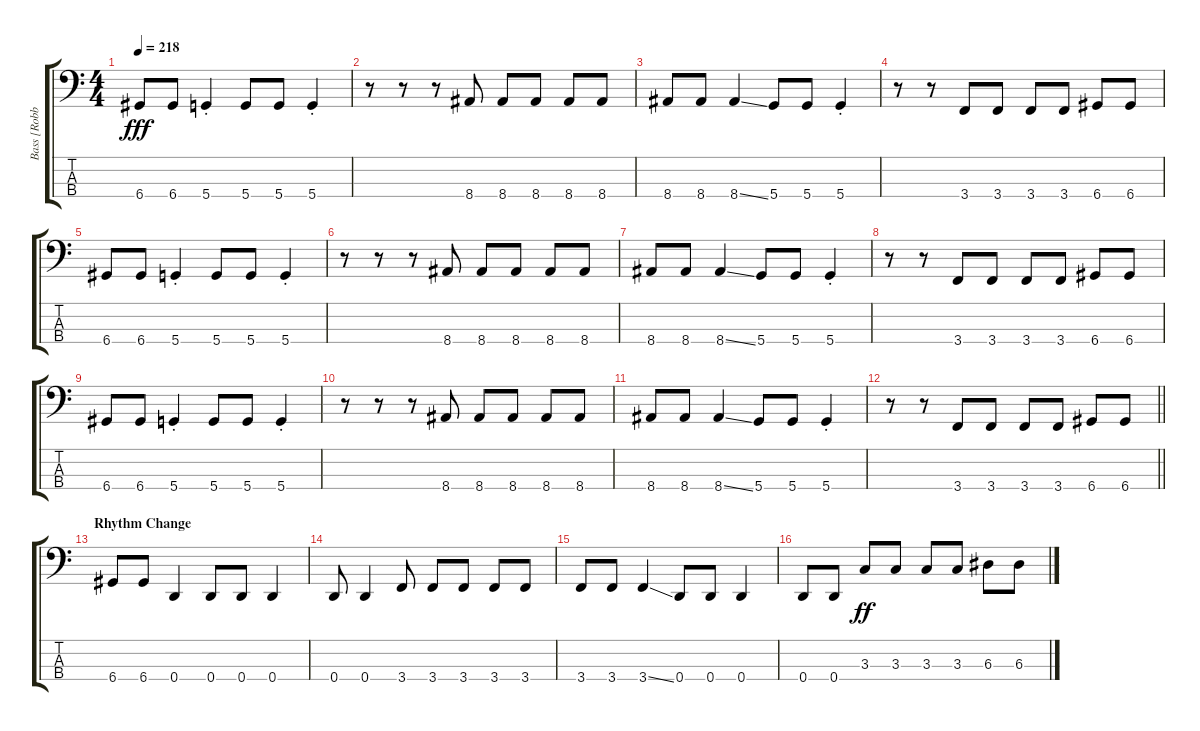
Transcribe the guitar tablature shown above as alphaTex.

\track ("Bass [Robbie Merrill]" "Bass [Robb") {instrument electricbassfinger}
\staff {score tabs}
\tuning (G2 D2 A1 D1) {hide}
\ts (4 4)
\tempo 218
\clef f4
\ks c
6.4.8{dy fff} 6.4.8 5.4{st}.4 5.4.8 5.4.8 5.4{st}.4 |
r.8 r.8 r.8 8.4.8 8.4.8 8.4.8 8.4.8 8.4.8 |
8.4.8 8.4.8 8.4{ss}.4 5.4.8 5.4.8 5.4{st}.4 |
r.8 r.8 3.4.8 3.4.8 3.4.8 3.4.8 6.4.8 6.4.8 |
6.4.8 6.4.8 5.4{st}.4 5.4.8 5.4.8 5.4{st}.4 |
r.8 r.8 r.8 8.4.8 8.4.8 8.4.8 8.4.8 8.4.8 |
8.4.8 8.4.8 8.4{ss}.4 5.4.8 5.4.8 5.4{st}.4 |
r.8 r.8 3.4.8 3.4.8 3.4.8 3.4.8 6.4.8 6.4.8 |
6.4.8 6.4.8 5.4{st}.4 5.4.8 5.4.8 5.4{st}.4 |
r.8 r.8 r.8 8.4.8 8.4.8 8.4.8 8.4.8 8.4.8 |
8.4.8 8.4.8 8.4{ss}.4 5.4.8 5.4.8 5.4{st}.4 |
\barLineRight lightlight
r.8 r.8 3.4.8 3.4.8 3.4.8 3.4.8 6.4.8 6.4.8 |
\section ("" "Rhythm Change")
6.4.8 6.4.8 0.4.4 0.4.8 0.4.8 0.4.4 |
0.4.8 0.4.4 3.4.8 3.4.8 3.4.8 3.4.8 3.4.8 |
3.4.8 3.4.8 3.4{ss}.4 0.4.8 0.4.8 0.4.4 |
0.4.8 0.4.8 3.3.8{dy ff} 3.3.8 3.3.8 3.3.8 6.3.8 6.3.8
